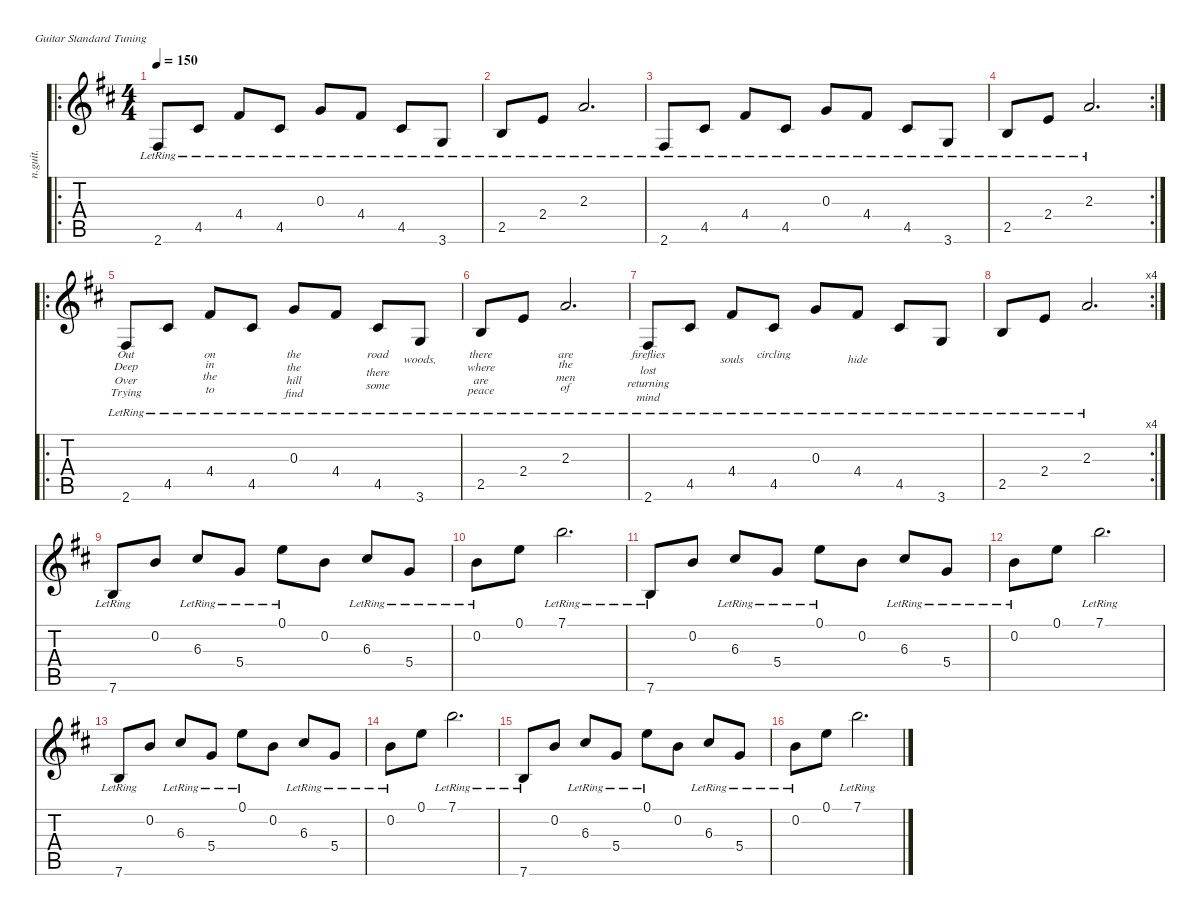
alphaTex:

\defaultSystemsLayout 4
\hideDynamics
\bracketExtendMode nobrackets
\otherSystemsTrackNameOrientation horizontal
\track ("mike----guitar 1" "n.guit.") {defaultSystemsLayout 8 mute instrument acousticguitarnylon}
\staff {score tabs}
\tuning (E4 B3 G3 D3 A2 E2)
\ro
\ts (4 4)
\tempo 150
\clef g2
\ks bminor
2.6{lr acc #}.8{dy f instrument acousticguitarnylon beam Up} 4.5{lr acc #}.8{beam Up} 4.4{lr acc #}.8{beam Up} 4.5{lr acc #}.8{beam Up} 0.3{lr acc forcenatural}.8{beam Up} 4.4{lr acc #}.8{beam Up} 4.5{lr acc #}.8{beam Up} 3.6{lr acc forcenatural}.8{beam Up} |
2.5{lr acc forcenatural}.8{beam Up} 2.4{lr acc forcenatural}.8{beam Up} 2.3{lr acc forcenatural}.2{d beam Up} |
2.6{lr acc #}.8{beam Up} 4.5{lr acc #}.8{beam Up} 4.4{lr acc #}.8{beam Up} 4.5{lr acc #}.8{beam Up} 0.3{lr acc forcenatural}.8{beam Up} 4.4{lr acc #}.8{beam Up} 4.5{lr acc #}.8{beam Up} 3.6{lr acc forcenatural}.8{beam Up} |
\rc 2
2.5{lr acc forcenatural}.8{beam Up} 2.4{lr acc forcenatural}.8{beam Up} 2.3{lr acc forcenatural}.2{d beam Up} |
\ro
2.6{lr acc #}.8{lyrics (0 "Out") lyrics (1 "Deep") lyrics (2 "Over") lyrics (3 "Trying") lyrics (4 "") beam Up} 4.5{lr acc #}.8{beam Up} 4.4{lr acc #}.8{lyrics (0 "on") lyrics (1 "in") lyrics (2 "the") lyrics (3 "to") lyrics (4 "") beam Up} 4.5{lr acc #}.8{beam Up} 0.3{lr acc forcenatural}.8{lyrics (0 "the") lyrics (1 "the") lyrics (2 "hill") lyrics (3 "find") lyrics (4 "") beam Up} 4.4{lr acc #}.8{beam Up} 4.5{lr acc #}.8{lyrics (0 "road") lyrics (1 "") lyrics (2 "there") lyrics (3 "some") lyrics (4 "") beam Up} 3.6{lr acc forcenatural}.8{lyrics (0 "") lyrics (1 "woods,") lyrics (2 "") lyrics (3 "") lyrics (4 "") beam Up} |
2.5{lr acc forcenatural}.8{lyrics (0 "there") lyrics (1 "where") lyrics (2 "are") lyrics (3 "peace") lyrics (4 "") beam Up} 2.4{lr acc forcenatural}.8{beam Up} 2.3{lr acc forcenatural}.2{d lyrics (0 "are") lyrics (1 "the") lyrics (2 "men") lyrics (3 "of") lyrics (4 "") beam Up} |
2.6{lr acc #}.8{lyrics (0 "fireflies") lyrics (1 "lost") lyrics (2 "returning") lyrics (3 "mind") lyrics (4 "") beam Up} 4.5{lr acc #}.8{beam Up} 4.4{lr acc #}.8{lyrics (0 "") lyrics (1 "souls") lyrics (2 "") lyrics (3 "") lyrics (4 "") beam Up} 4.5{lr acc #}.8{lyrics (0 "circling") lyrics (1 "") lyrics (2 "") lyrics (3 "") lyrics (4 "") beam Up} 0.3{lr acc forcenatural}.8{beam Up} 4.4{lr acc #}.8{lyrics (0 "") lyrics (1 "hide") lyrics (2 "") lyrics (3 "") lyrics (4 "") beam Up} 4.5{lr acc #}.8{beam Up} 3.6{lr acc forcenatural}.8{beam Up} |
\rc 4
2.5{lr acc forcenatural}.8{beam Up} 2.4{lr acc forcenatural}.8{beam Up} 2.3{lr acc forcenatural}.2{d beam Up} |
7.6{lr acc forcenatural}.8{beam Up} 0.2{acc forcenatural}.8{beam Up} 6.3{lr acc #}.8{beam Up} 5.4{lr acc forcenatural}.8{beam Up} 0.1{lr acc forcenatural}.8{beam Down} 0.2{acc forcenatural}.8{beam Down} 6.3{lr acc #}.8{beam Up} 5.4{lr acc forcenatural}.8{beam Up} |
0.2{lr acc forcenatural}.8{beam Down} 0.1{acc forcenatural}.8{beam Down} 7.1{lr acc forcenatural}.2{d beam Down} |
7.6{lr acc forcenatural}.8{beam Up} 0.2{acc forcenatural}.8{beam Up} 6.3{lr acc #}.8{beam Up} 5.4{lr acc forcenatural}.8{beam Up} 0.1{lr acc forcenatural}.8{beam Down} 0.2{acc forcenatural}.8{beam Down} 6.3{lr acc #}.8{beam Up} 5.4{lr acc forcenatural}.8{beam Up} |
0.2{lr acc forcenatural}.8{beam Down} 0.1{acc forcenatural}.8{beam Down} 7.1{lr acc forcenatural}.2{d beam Down} |
7.6{lr acc forcenatural}.8{beam Up} 0.2{acc forcenatural}.8{beam Up} 6.3{lr acc #}.8{beam Up} 5.4{lr acc forcenatural}.8{beam Up} 0.1{lr acc forcenatural}.8{beam Down} 0.2{acc forcenatural}.8{beam Down} 6.3{lr acc #}.8{beam Up} 5.4{lr acc forcenatural}.8{beam Up} |
0.2{lr acc forcenatural}.8{beam Down} 0.1{acc forcenatural}.8{beam Down} 7.1{lr acc forcenatural}.2{d beam Down} |
7.6{lr acc forcenatural}.8{beam Up} 0.2{acc forcenatural}.8{beam Up} 6.3{lr acc #}.8{beam Up} 5.4{lr acc forcenatural}.8{beam Up} 0.1{lr acc forcenatural}.8{beam Down} 0.2{acc forcenatural}.8{beam Down} 6.3{lr acc #}.8{beam Up} 5.4{lr acc forcenatural}.8{beam Up} |
0.2{lr acc forcenatural}.8{beam Down} 0.1{acc forcenatural}.8{beam Down} 7.1{lr acc forcenatural}.2{d beam Down}
